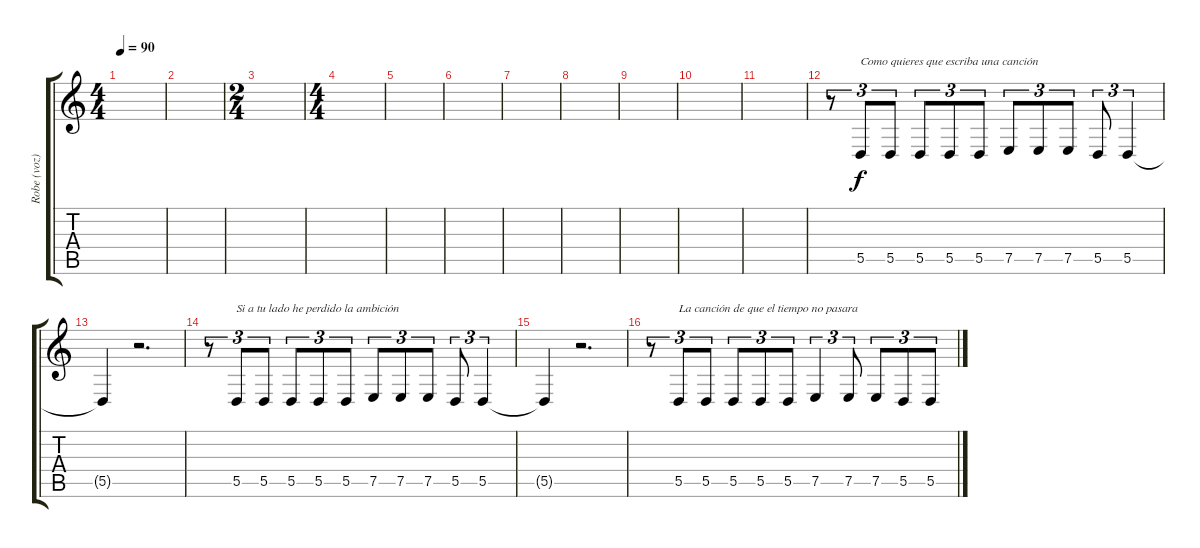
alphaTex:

\track ("Robe (voz)" "Robe (voz)") {instrument cello}
\staff {score tabs}
\tuning (E4 B3 G3 D3 A2 E2) {hide}
\ts (4 4)
\tempo 90
\clef g2
\ks c
|
|
\ts (2 4)
|
\ts (4 4)
|
|
|
|
|
|
|
|
r.8{tu (3 2)} 5.5.8{tu (3 2) txt "Como quieres que escriba una canción"} 5.5.8{tu (3 2)} 5.5.8{tu (3 2)} 5.5.8{tu (3 2)} 5.5.8{tu (3 2)} 7.5.8{tu (3 2)} 7.5.8{tu (3 2)} 7.5.8{tu (3 2)} 5.5.8{tu (3 2)} 5.5.4{tu (3 2)} |
5.5{t}.4 r.2{d} |
r.8{tu (3 2)} 5.5.8{tu (3 2) txt "Si a tu lado he perdido la ambición"} 5.5.8{tu (3 2)} 5.5.8{tu (3 2)} 5.5.8{tu (3 2)} 5.5.8{tu (3 2)} 7.5.8{tu (3 2)} 7.5.8{tu (3 2)} 7.5.8{tu (3 2)} 5.5.8{tu (3 2)} 5.5.4{tu (3 2)} |
5.5{t}.4 r.2{d} |
r.8{tu (3 2)} 5.5.8{tu (3 2) txt "La canción de que el tiempo no pasara"} 5.5.8{tu (3 2)} 5.5.8{tu (3 2)} 5.5.8{tu (3 2)} 5.5.8{tu (3 2)} 7.5.4{tu (3 2)} 7.5.8{tu (3 2)} 7.5.8{tu (3 2)} 5.5.8{tu (3 2)} 5.5.8{tu (3 2)}
